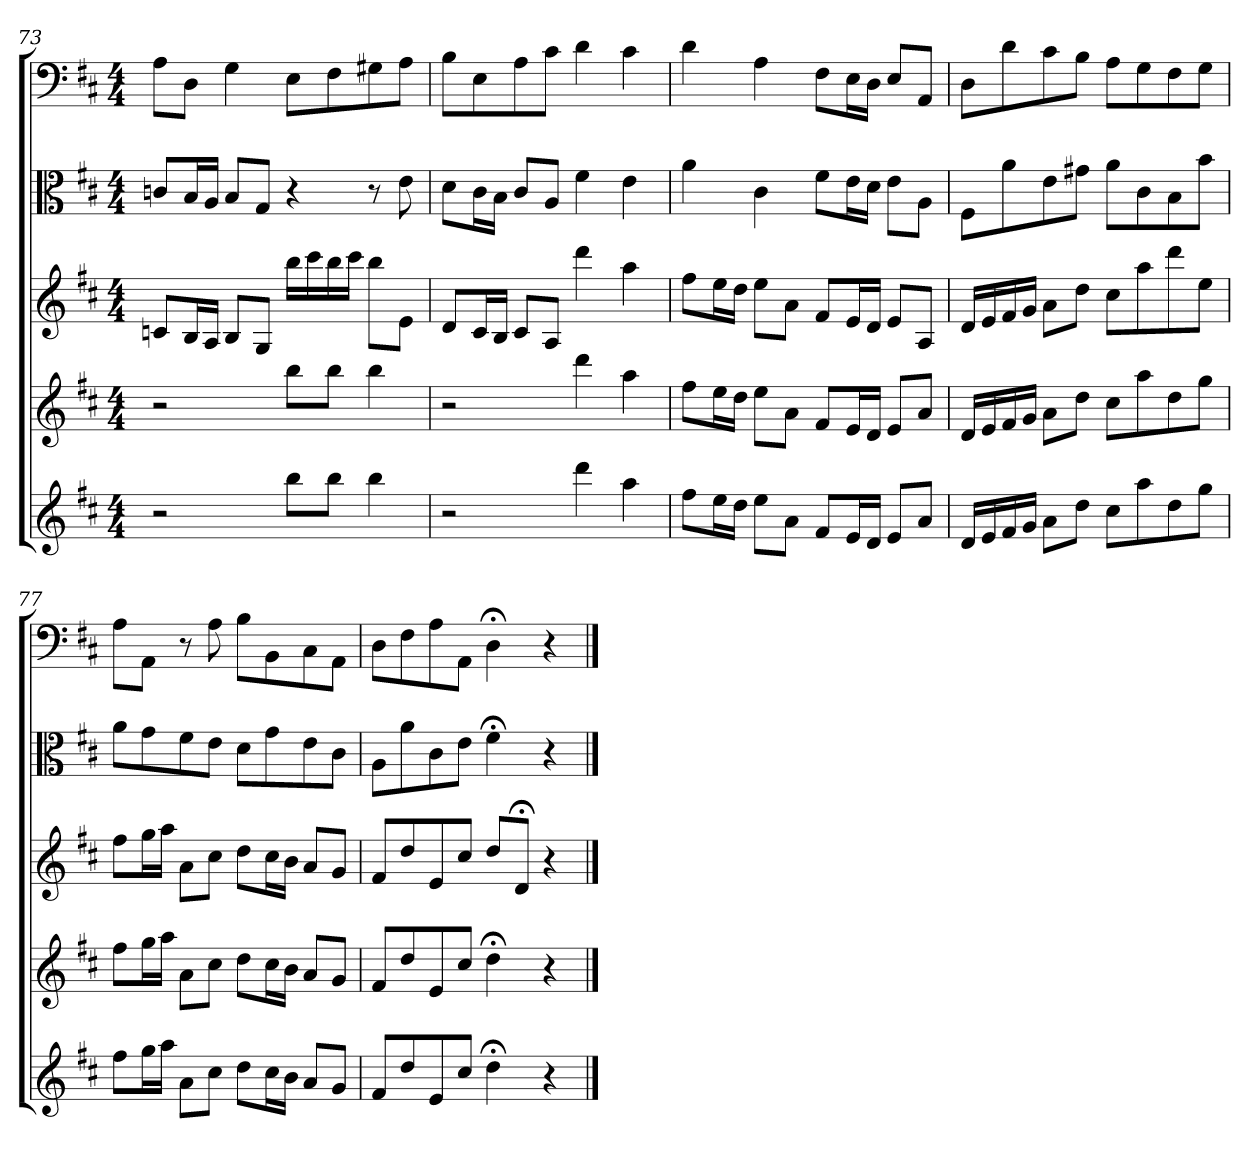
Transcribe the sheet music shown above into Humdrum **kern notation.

**kern	**kern	**kern	**kern	**kern
*part5	*part4	*part3	*part2	*part1
*staff5	*staff4	*staff3	*staff2	*staff1
*clefG2	*clefG2	*clefG2	*clefC3	*clefF4
*k[f#c#]	*k[f#c#]	*k[f#c#]	*k[f#c#]	*k[f#c#]
*D:	*D:	*D:	*D:	*D:
*M4/4	*M4/4	*M4/4	*M4/4	*M4/4
=73	=73	=73	=73	=73
2r	2r	8cn/L	8cn/L	8A\L
.	.	16B/L	16B/L	8D\J
.	.	16A/JJ	16A/JJ	.
.	.	8B/L	8B/L	4G\
.	.	8G/J	8G/J	.
8bb\L	8bb\L	16bb\LL	4r	8E\L
.	.	16ccc#\	.	.
8bb\J	8bb\J	16bb\	.	8F#\
.	.	16ccc#\JJ	.	.
4bb\	4bb\	8bb\L	8r	8G#X\
.	.	8e\J	8e\	8A\J
=74	=74	=74	=74	=74
2r	2r	8d/L	8d\L	8B\L
.	.	16c#/L	16c#\L	8E\
.	.	16B/JJ	16B\JJ	.
.	.	8c#/L	8c#/L	8A\
.	.	8A/J	8A/J	8c#\J
4ddd\	4ddd\	4ddd\	4f#\	4d\
4aa\	4aa\	4aa\	4e\	4c#\
=75	=75	=75	=75	=75
8ff#\L	8ff#\L	8ff#\L	4a\	4d\
16ee\L	16ee\L	16ee\L	.	.
16dd\JJ	16dd\JJ	16dd\JJ	.	.
8ee\L	8ee\L	8ee\L	4c#\	4A\
8a\J	8a\J	8a\J	.	.
8f#/L	8f#/L	8f#/L	8f#\L	8F#\L
16e/L	16e/L	16e/L	16e\L	16E\L
16d/JJ	16d/JJ	16d/JJ	16d\JJ	16D\JJ
8e/L	8e/L	8e/L	8e\L	8E/L
8a/J	8a/J	8A/J	8A\J	8AA/J
=76	=76	=76	=76	=76
16d/LL	16d/LL	16d/LL	8F#\L	8D\L
16e/	16e/	16e/	.	.
16f#/	16f#/	16f#/	8a\	8d\
16g/JJ	16g/JJ	16g/JJ	.	.
8a\L	8a\L	8a\L	8e\	8c#\
8dd\J	8dd\J	8dd\J	8g#X\J	8B\J
8cc#\L	8cc#\L	8cc#\L	8a\L	8A\L
8aa\	8aa\	8aa\	8c#\	8G\
8dd\	8dd\	8ddd\	8B\	8F#\
8gg\J	8gg\J	8ee\J	8b\J	8G\J
=77	=77	=77	=77	=77
8ff#\L	8ff#\L	8ff#\L	8a\L	8A\L
16gg\L	16gg\L	16gg\L	8g\	8AA\J
16aa\JJ	16aa\JJ	16aa\JJ	.	.
8a\L	8a\L	8a\L	8f#\	8r
8cc#\J	8cc#\J	8cc#\J	8e\J	8A\
8dd\L	8dd\L	8dd\L	8d\L	8B\L
16cc#\L	16cc#\L	16cc#\L	8g\	8BB\
16b\JJ	16b\JJ	16b\JJ	.	.
8a/L	8a/L	8a/L	8e\	8C#\
8g/J	8g/J	8g/J	8c#\J	8AA\J
=78	=78	=78	=78	=78
8f#/L	8f#/L	8f#/L	8A\L	8D\L
8dd/	8dd/	8dd/	8a\	8F#\
8e/	8e/	8e/	8c#\	8A\
8cc#/J	8cc#/J	8cc#/J	8e\J	8AA\J
4dd;<\	4dd;<\	8dd/L	4f#;<\	4D;<\
.	.	8d;</J	.	.
4r	4r	4r	4r	4r
==	==	==	==	==
*-	*-	*-	*-	*-
